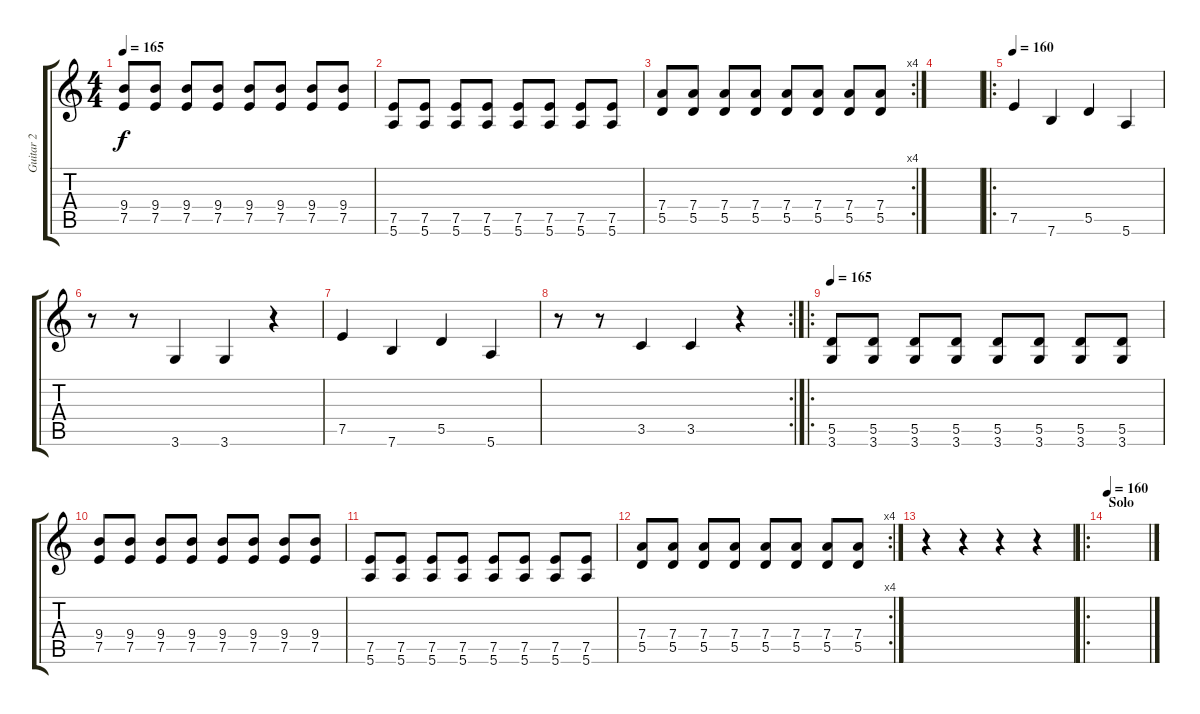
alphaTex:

\track ("Guitar 2" "Guitar 2") {instrument distortionguitar}
\staff {score tabs}
\tuning (E4 B3 G3 D3 A2 E2) {hide}
\ts (4 4)
\tempo 165
\clef g2
\ks c
(9.4 7.5).8{dy f} (9.4 7.5).8 (9.4 7.5).8 (9.4 7.5).8 (9.4 7.5).8 (9.4 7.5).8 (9.4 7.5).8 (9.4 7.5).8 |
(7.5 5.6).8 (7.5 5.6).8 (7.5 5.6).8 (7.5 5.6).8 (7.5 5.6).8 (7.5 5.6).8 (7.5 5.6).8 (7.5 5.6).8 |
\rc 4
(7.4 5.5).8 (7.4 5.5).8 (7.4 5.5).8 (7.4 5.5).8 (7.4 5.5).8 (7.4 5.5).8 (7.4 5.5).8 (7.4 5.5).8 |
|
\ro
\tempo 160
7.5.4 7.6.4 5.5.4 5.6.4 |
r.8 r.8 3.6.4 3.6.4 r.4 |
7.5.4 7.6.4 5.5.4 5.6.4 |
\rc 2
r.8 r.8 3.5.4 3.5.4 r.4 |
\ro
\tempo 165
(5.5 3.6).8 (5.5 3.6).8 (5.5 3.6).8 (5.5 3.6).8 (5.5 3.6).8 (5.5 3.6).8 (5.5 3.6).8 (5.5 3.6).8 |
(9.4 7.5).8 (9.4 7.5).8 (9.4 7.5).8 (9.4 7.5).8 (9.4 7.5).8 (9.4 7.5).8 (9.4 7.5).8 (9.4 7.5).8 |
(7.5 5.6).8 (7.5 5.6).8 (7.5 5.6).8 (7.5 5.6).8 (7.5 5.6).8 (7.5 5.6).8 (7.5 5.6).8 (7.5 5.6).8 |
\rc 4
(7.4 5.5).8 (7.4 5.5).8 (7.4 5.5).8 (7.4 5.5).8 (7.4 5.5).8 (7.4 5.5).8 (7.4 5.5).8 (7.4 5.5).8 |
r.4 r.4 r.4 r.4 |
\ro
\section ("" "Solo")
\tempo 160
